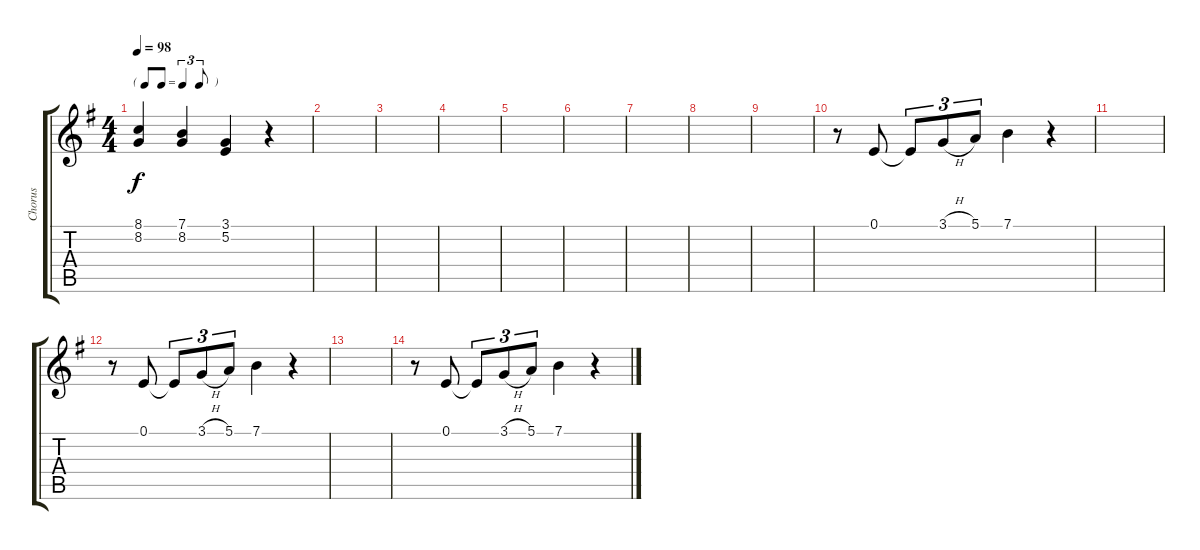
\track ("Chorus" "Chorus") {instrument choiraahs}
\staff {score tabs}
\tuning (E4 B3 G3 D3 A2 E2) {hide}
\ts (4 4)
\tf triplet8th
\tempo 98
\clef g2
\ks g
(8.1 8.2).4{dy f} (7.1 8.2).4 (3.1 5.2).4 r.4 |
|
|
|
|
|
|
|
|
r.8{instrument choiraahs} 0.1.8 0.1{t}.8{tu (3 2)} 3.1{h}.8{tu (3 2)} 5.1.8{tu (3 2)} 7.1.4 r.4 |
|
r.8 0.1.8 0.1{t}.8{tu (3 2)} 3.1{h}.8{tu (3 2)} 5.1.8{tu (3 2)} 7.1.4 r.4 |
|
r.8 0.1.8 0.1{t}.8{tu (3 2)} 3.1{h}.8{tu (3 2)} 5.1.8{tu (3 2)} 7.1.4 r.4
